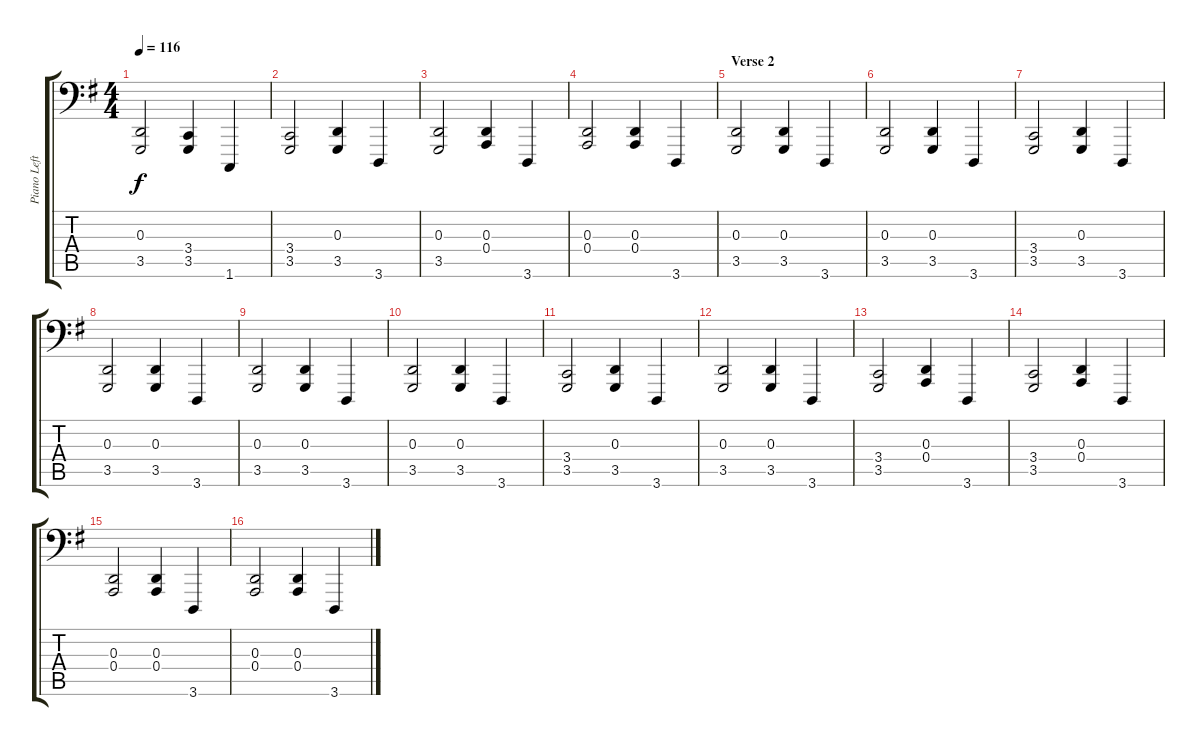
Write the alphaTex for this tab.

\track ("Piano Left-Handed" "Piano Left") {instrument acousticgrandpiano}
\staff {score tabs}
\tuning (C3 G2 D2 A1 E1 B0) {hide}
\ts (4 4)
\tempo 116
\clef f4
\ks g
(0.3 3.5).2{dy f} (3.4 3.5).4 1.6.4 |
(3.4 3.5).2 (0.3 3.5).4 3.6.4 |
(0.3 3.5).2 (0.3 0.4).4 3.6.4 |
(0.3 0.4).2 (0.3 0.4).4 3.6.4 |
\section ("" "Verse 2")
(0.3 3.5).2 (0.3 3.5).4 3.6.4 |
(0.3 3.5).2 (0.3 3.5).4 3.6.4 |
(3.4 3.5).2 (0.3 3.5).4 3.6.4 |
(0.3 3.5).2 (0.3 3.5).4 3.6.4 |
(0.3 3.5).2 (0.3 3.5).4 3.6.4 |
(0.3 3.5).2 (0.3 3.5).4 3.6.4 |
(3.4 3.5).2 (0.3 3.5).4 3.6.4 |
(0.3 3.5).2 (0.3 3.5).4 3.6.4 |
(3.4 3.5).2 (0.3 0.4).4 3.6.4 |
(3.4 3.5).2 (0.3 0.4).4 3.6.4 |
(0.3 0.4).2 (0.3 0.4).4 3.6.4 |
(0.3 0.4).2 (0.3 0.4).4 3.6.4
